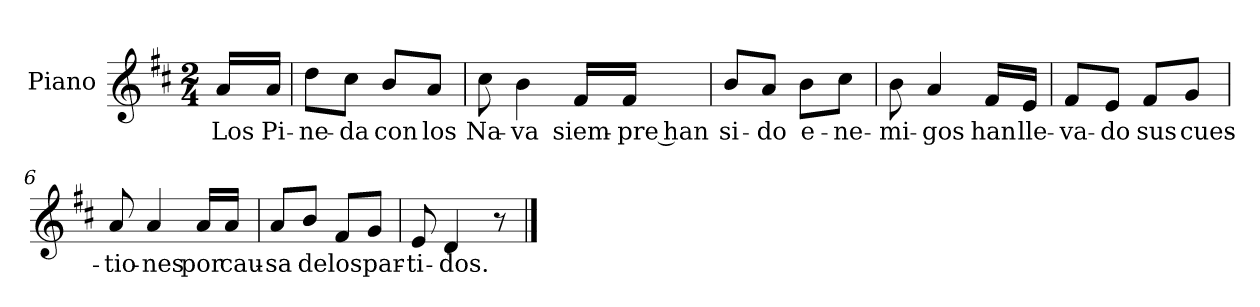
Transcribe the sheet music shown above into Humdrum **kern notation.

**kern	**text
*part1	*part1
*staff1	*staff1
*I"Piano	*
*I'Pno.	*
*clefG2	*
*k[f#c#]	*
*D:	*
*M2/4	*
=	=
16a/LL	Los
16a/JJ	Pi-
=1	=1
8dd\L	-ne-
8cc#\J	-da
8b/L	con
8a/J	los
=2	=2
8cc#\	Na-
4b\	-va
16f#/LL	siem-
16f#/JJ	-pre han
=3	=3
8b/L	si-
8a/J	-do
8b\L	e-
8cc#\J	-ne-
=4	=4
8b\	-mi-
4a/	-gos
16f#/LL	han
16e/JJ	lle-
=5	=5
8f#/L	-va-
8e/J	-do
8f#/L	sus
8g/J	cues-
=6	=6
8a/	-tio-
4a/	-nes
16a/LL	por
16a/JJ	cau-
=7	=7
8a/L	-sa
8b/J	de
8f#/L	los
8g/J	par-
=8	=8
8e/	-ti-
4d/	-dos.
8r	.
==	==
*-	*-
